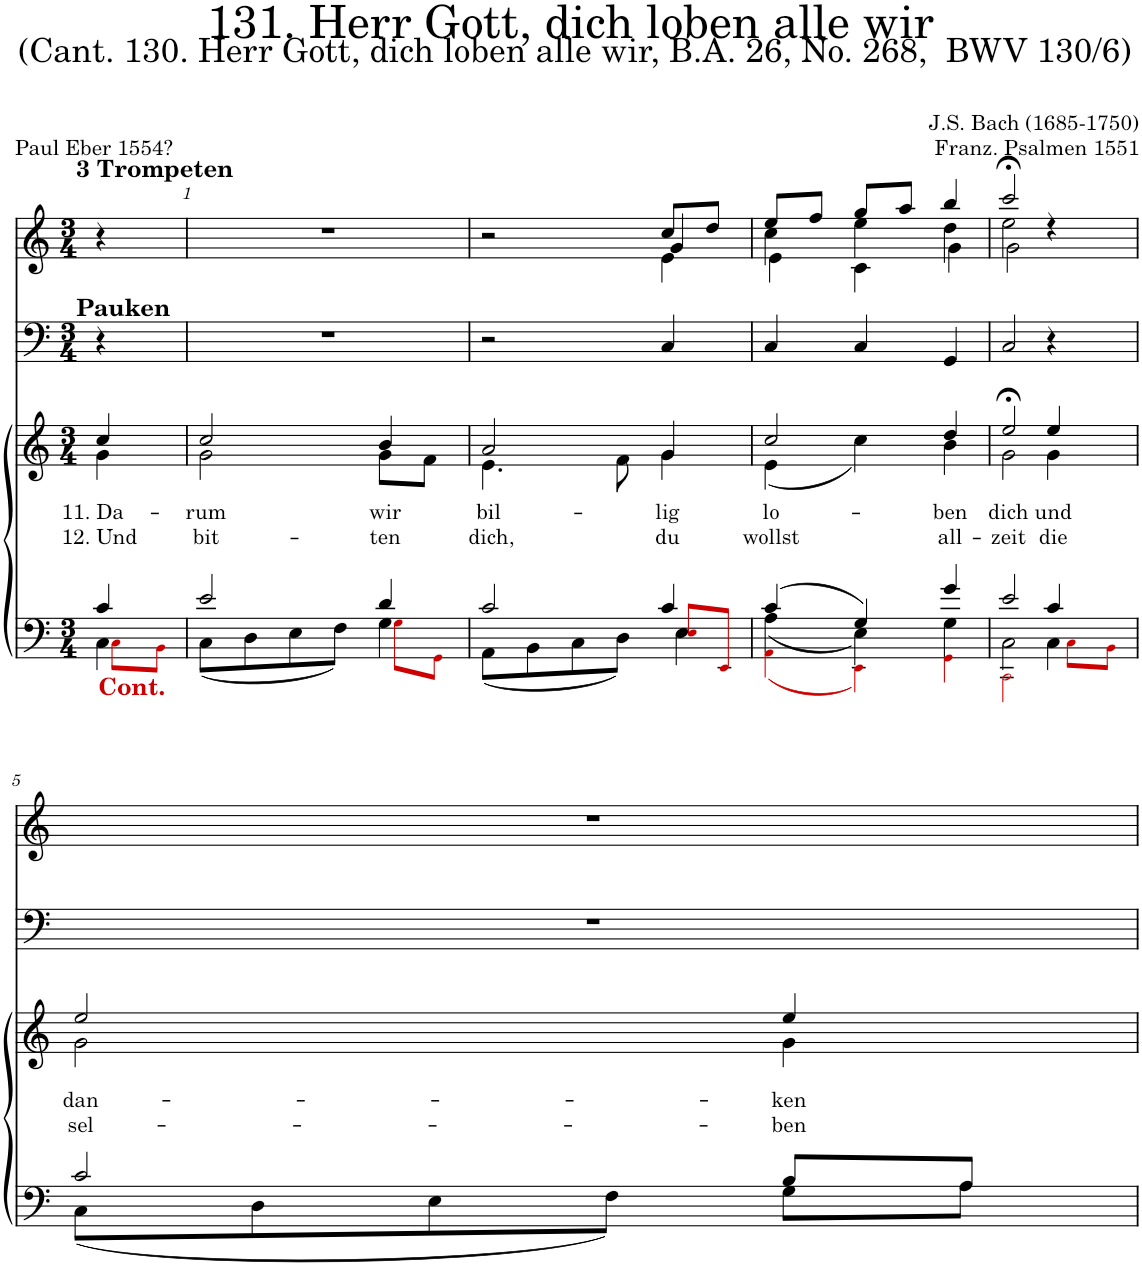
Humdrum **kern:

**kern	**kern	**text	**text	**kern	**kern
*part4	*part3	*part3	*part3	*part2	*part1
*staff4	*staff3	*staff3	*staff3	*staff2	*staff1
*I"Tenor/Bass	*I"Soprano/Alto	*	*	*I"Timpani	*I"C Trumpet
*	*	*	*	*I'Timp	*I'Tpt
*clefF4	*clefG2	*	*	*clefF4	*clefG2
*k[]	*k[]	*	*	*k[]	*k[]
*M3/4	*M3/4	*	*	*M3/4	*M3/4
=	=	=	=	=	=
*^	*	*	*	*	*
*	*^	*	*	*	*	*
!	!	!	!	!	!	!	!LO:TX:a:B:t=3 Trompeten
!	!	!	!	!	!	!LO:TX:a:B:t=Pauken	!
!LO:TX:b:B:color=#CC0000:t=Cont.	!	!	!	!	!	!	!
!	!	!	!	!LO:LY:b	!LO:LY:b	!	!
*	*	*	*^	*	*	*	*
4c/	4C\	8Ci\L	4cc/	4g\	11. Da-	12. Und	4r	4r
.	.	8BBi\J	.	.	.	.	.	.
=1	=1	=1	=1	=1	=1	=1	=1	=1
!	!	!	!	!	!LO:LY:b	!LO:LY:b	!	!
2e/	(8C\L	2ryy	2cc/	2g\	-rum	bit-	2.r	2.r
.	8D\	.	.	.	.	.	.	.
.	8E\	.	.	.	.	.	.	.
.	8F\J)	.	.	.	.	.	.	.
!	!	!	!	!	!LO:LY:b	!LO:LY:b	!	!
4d/	4G\	8Gi\L	4b/	8g\L	wir	-ten	.	.
.	.	8GGi\J	.	8f\J	.	.	.	.
=2	=2	=2	=2	=2	=2	=2	=2	=2
!	!	!	!	!	!LO:LY:b	!LO:LY:b	!	!
*	*	*	*	*	*	*	*	*^
*	*	*	*	*	*	*	*	*	*^
2c/	(8AA\L	2ryy	2a/	4.e\	bil-	dich,	2r	2r	2ryy	2ryy
.	8BB\	.	.	.	.	.	.	.	.	.
.	8C\	.	.	.	.	.	.	.	.	.
.	8D\J)	.	.	8f\	.	.	.	.	.	.
!	!	!	!	!	!LO:LY:b	!LO:LY:b	!	!	!	!
4c/	4E\	8Ei/L	4g/	4g\	-lig	du	4C/	8cc/L	4g/	4e\
.	.	8EEi/J	.	.	.	.	.	8dd/J	.	.
=3	=3	=3	=3	=3	=3	=3	=3	=3	=3	=3
!	!	!	!	!	!LO:LY:b	!LO:LY:b	!	!	!	!
(4c/	(4A\	(4AAi\	2cc/	(4e\	lo-	wollst	4C/	8ee/L	4cc\	4e\
.	.	.	.	.	.	.	.	8ff/J	.	.
4G/)	4E\)	4EEi\)	.	4cc\)	.	.	4C/	8gg/L	4ee\	4c\
.	.	.	.	.	.	.	.	8aa/J	.	.
!	!	!	!	!	!LO:LY:b	!LO:LY:b	!	!	!	!
4g/	4G\	4GGi\	4dd/	4b\	-ben	all-	4GG/	4bb/	4dd\	4g\
=4	=4	=4	=4	=4	=4	=4	=4	=4	=4	=4
!	!	!	!	!	!LO:LY:b	!LO:LY:b	!	!	!	!
2e/	2C\	2CCi\	2ee;</	2g\	dich	-zeit	2C/	2ccc;</	2ee\	2g\
!	!	!	!	!	!LO:LY:b	!LO:LY:b	!	!	!	!
4c/	4C\	8Ci\L	4ee/	4g\	und	die	4r	4ryy	4ryy	4r
.	.	8BBi\J	.	.	.	.	.	.	.	.
*	*	*	*	*	*	*	*	*v	*v	*v
!!LO:LB:g=z
=5	=5	=5	=5	=5	=5	=5	=5	=5
!	!	!	!	!	!LO:LY:b	!LO:LY:b	!	!
*	*v	*v	*	*	*	*	*	*
2c/	(8C\L	2ee/	2g\	dan-	sel-	2.r	2.r
.	8D\	.	.	.	.	.	.
.	8E\	.	.	.	.	.	.
.	8F\J)	.	.	.	.	.	.
!	!	!	!	!LO:LY:b	!LO:LY:b	!	!
8B/L	8G\L	4ee/	4g\	-ken	-ben	.	.
8A/J	8A\J	.	.	.	.	.	.
*v	*v	*	*	*	*	*	*
*	*v	*v	*	*	*	*
=	=	=	=	=	=
*-	*-	*-	*-	*-	*-
